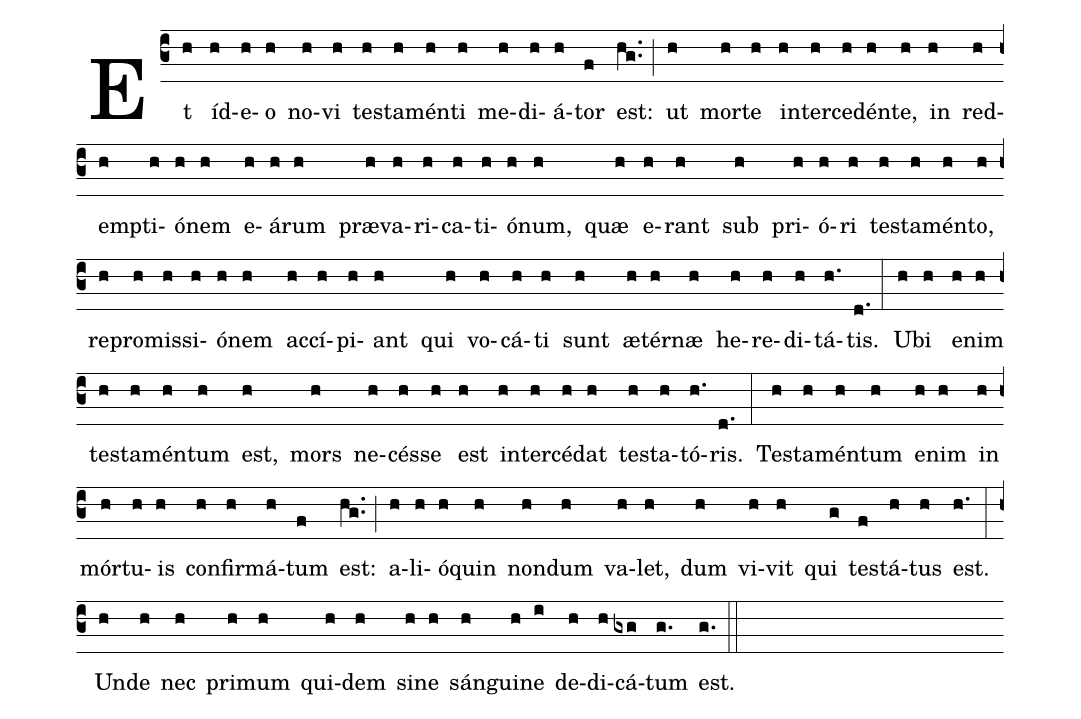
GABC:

%%
(c3) Et(h) íd(h)e(h)o(h) no(h)vi(h) tes(h)ta(h)mén(h)ti(h) me(h)di(h)á(h)tor(f) est:(hg..) (;) ut(h) mor(h)te(h) in(h)ter(h)ce(h)dén(h)te,(h) in(h) red(h)emp(h)ti(h)ó(h)nem(h) e(h)á(h)rum(h) præ(h)va(h)ri(h)ca(h)ti(h)ó(h)num,(h) quæ(h) e(h)rant(h) sub(h) pri(h)ó(h)ri(h) tes(h)ta(h)mén(h)to,(h) re(h)pro(h)mis(h)si(h)ó(h)nem(h) ac(h)cí(h)pi(h)ant(h) qui(h) vo(h)cá(h)ti(h) sunt(h) æ(h)tér(h)næ(h) he(h)re(h)di(h)tá(h.)tis.(d.) (:) U(h)bi(h) e(h)nim(h) tes(h)ta(h)mén(h)tum(h) est,(h) mors(h) ne(h)cés(h)se(h) est(h) in(h)ter(h)cé(h)dat(h) tes(h)ta(h)tó(h.)ris.(d.) (:) Tes(h)ta(h)mén(h)tum(h) e(h)nim(h) in(h) mór(h)tu(h)is(h) con(h)fir(h)má(h)tum(f) est:(hg..) (;) a(h)li(h)ó(h)quin(h) non(h)dum(h) va(h)let,(h) dum(h) vi(h)vit(h) qui(g) tes(f)tá(h)tus(h) est.(h.) (:) Un(h)de(h) nec(h) pri(h)mum(h) qui(h)dem(h) si(h)ne(h) sán(h)gui(h)ne(i) de(h)di(h)cá(gxg)tum(g.) est.(g.) (::)
